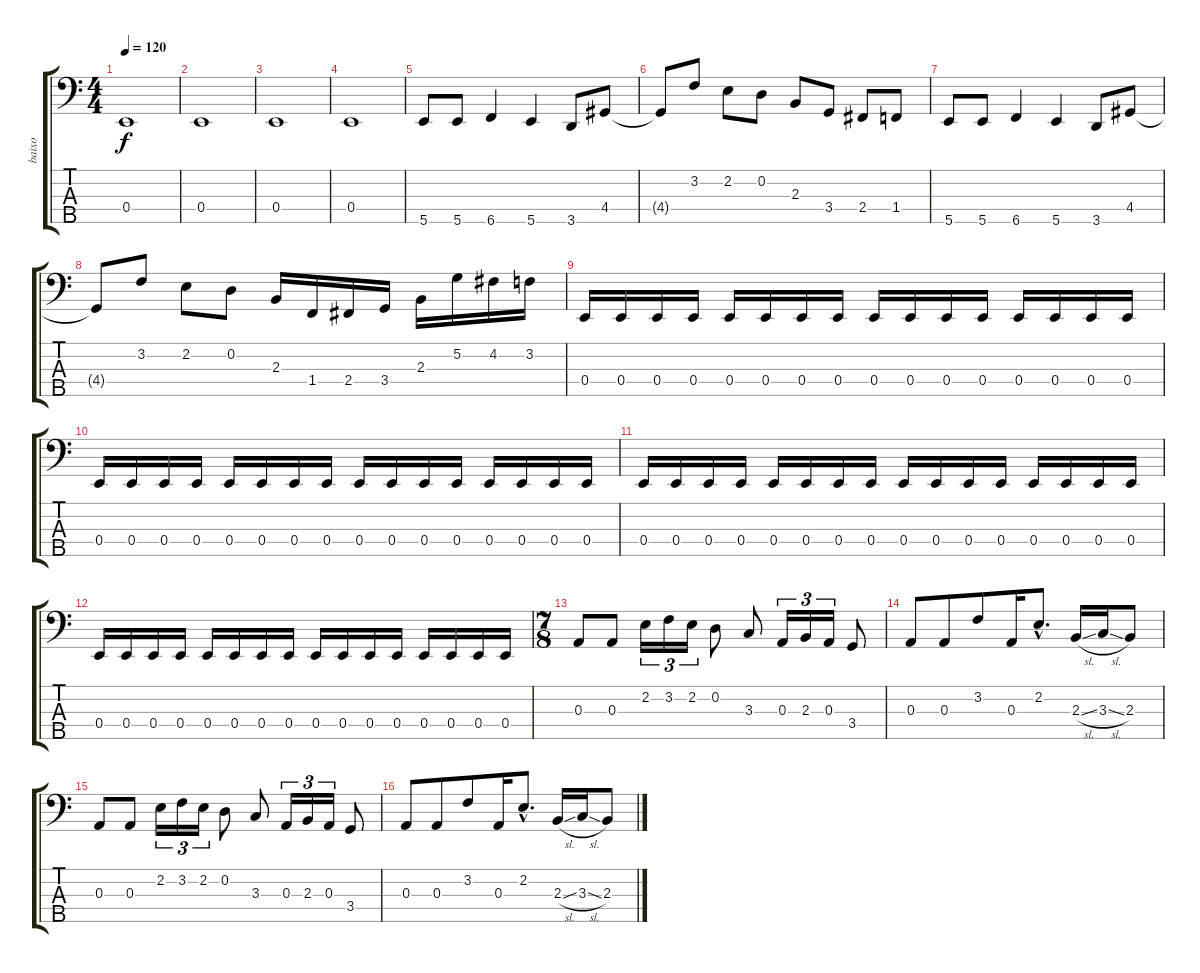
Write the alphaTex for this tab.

\track ("baixo" "baixo") {instrument electricbassfinger}
\staff {score tabs}
\tuning (G2 D2 A1 E1 B0) {hide}
\ts (4 4)
\tempo 120
\clef f4
\ks c
0.4.1{dy f instrument electricbassfinger} |
0.4.1 |
0.4.1 |
0.4.1 |
5.5.8 5.5.8 6.5.4 5.5.4 3.5.8 4.4.8 |
4.4{t}.8 3.2.8 2.2.8 0.2.8 2.3.8 3.4.8 2.4.8 1.4.8 |
5.5.8 5.5.8 6.5.4 5.5.4 3.5.8 4.4.8 |
4.4{t}.8 3.2.8 2.2.8 0.2.8 2.3.16 1.4.16 2.4.16 3.4.16 2.3.16 5.2.16 4.2.16 3.2.16 |
0.4.16 0.4.16 0.4.16 0.4.16 0.4.16 0.4.16 0.4.16 0.4.16 0.4.16 0.4.16 0.4.16 0.4.16 0.4.16 0.4.16 0.4.16 0.4.16 |
0.4.16 0.4.16 0.4.16 0.4.16 0.4.16 0.4.16 0.4.16 0.4.16 0.4.16 0.4.16 0.4.16 0.4.16 0.4.16 0.4.16 0.4.16 0.4.16 |
0.4.16 0.4.16 0.4.16 0.4.16 0.4.16 0.4.16 0.4.16 0.4.16 0.4.16 0.4.16 0.4.16 0.4.16 0.4.16 0.4.16 0.4.16 0.4.16 |
0.4.16 0.4.16 0.4.16 0.4.16 0.4.16 0.4.16 0.4.16 0.4.16 0.4.16 0.4.16 0.4.16 0.4.16 0.4.16 0.4.16 0.4.16 0.4.16 |
\ts (7 8)
0.3.8 0.3.8 2.2.16{tu (3 2)} 3.2.16{tu (3 2)} 2.2.16{tu (3 2)} 0.2.8 3.3.8 0.3.16{tu (3 2)} 2.3.16{tu (3 2)} 0.3.16{tu (3 2)} 3.4.8 |
0.3.8 0.3.8 3.2.8 0.3.16 2.2{hac}.8{d} 2.3{sl}.16 3.3{sl}.16 2.3.8 |
0.3.8 0.3.8 2.2.16{tu (3 2)} 3.2.16{tu (3 2)} 2.2.16{tu (3 2)} 0.2.8 3.3.8 0.3.16{tu (3 2)} 2.3.16{tu (3 2)} 0.3.16{tu (3 2)} 3.4.8 |
0.3.8 0.3.8 3.2.8 0.3.16 2.2{hac}.8{d} 2.3{sl}.16 3.3{sl}.16 2.3.8
